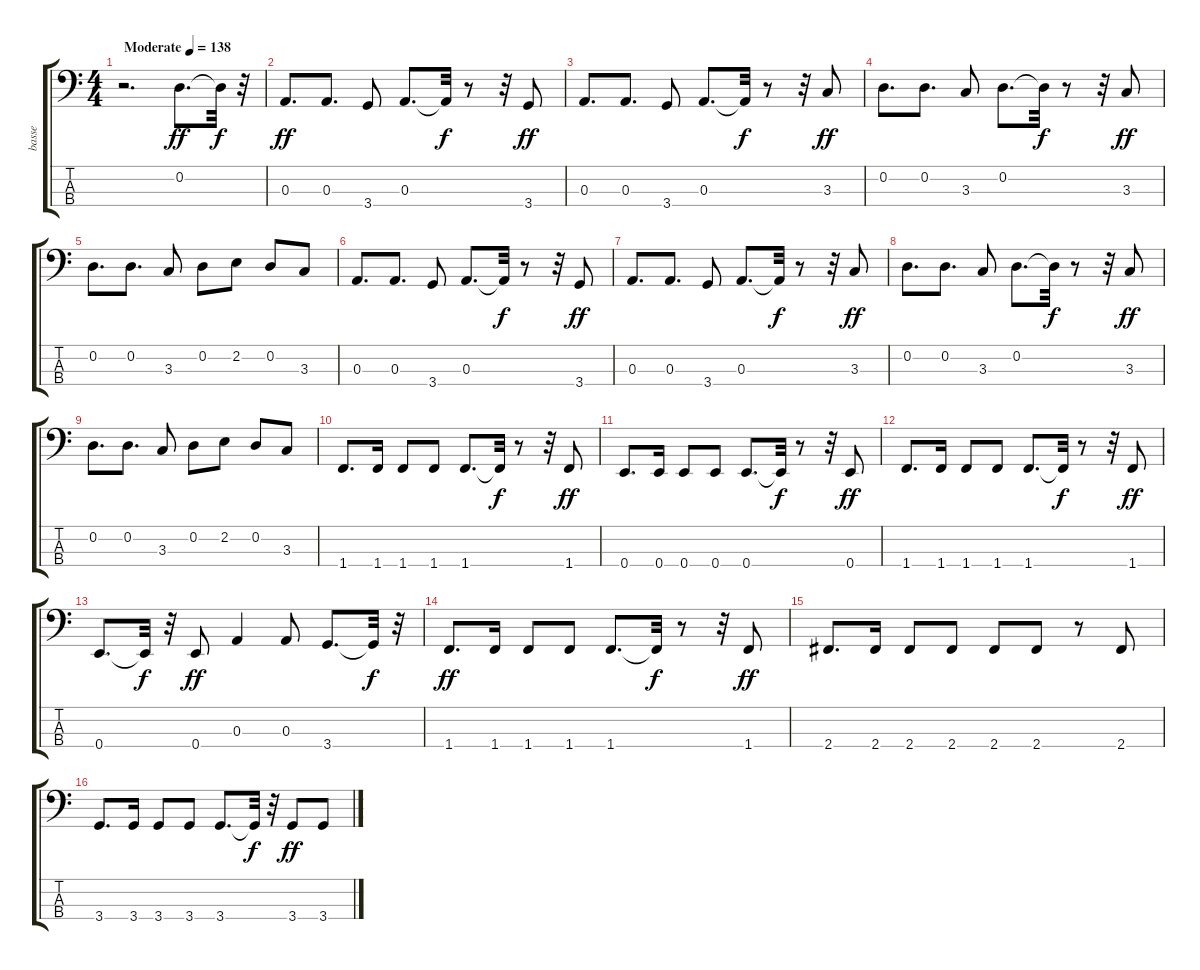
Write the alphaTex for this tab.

\track ("basse" "basse") {instrument electricbassfinger}
\staff {score tabs}
\tuning (G2 D2 A1 E1) {hide}
\ts (4 4)
\tempo (138 "Moderate")
\clef f4
\ks c
r.2{d dy ff instrument electricbassfinger} 0.2.8{d} 0.2{t}.32{dy f} r.32 |
0.3.8{d dy ff} 0.3.8{d} 3.4.8 0.3.8{d} 0.3{t}.32{dy f} r.8 r.32 3.4.8{dy ff} |
0.3.8{d} 0.3.8{d} 3.4.8 0.3.8{d} 0.3{t}.32{dy f} r.8 r.32 3.3.8{dy ff} |
0.2.8{d} 0.2.8{d} 3.3.8 0.2.8{d} 0.2{t}.32{dy f} r.8 r.32 3.3.8{dy ff} |
0.2.8{d} 0.2.8{d} 3.3.8 0.2.8 2.2.8 0.2.8 3.3.8 |
0.3.8{d} 0.3.8{d} 3.4.8 0.3.8{d} 0.3{t}.32{dy f} r.8 r.32 3.4.8{dy ff} |
0.3.8{d} 0.3.8{d} 3.4.8 0.3.8{d} 0.3{t}.32{dy f} r.8 r.32 3.3.8{dy ff} |
0.2.8{d} 0.2.8{d} 3.3.8 0.2.8{d} 0.2{t}.32{dy f} r.8 r.32 3.3.8{dy ff} |
0.2.8{d} 0.2.8{d} 3.3.8 0.2.8 2.2.8 0.2.8 3.3.8 |
1.4.8{d} 1.4.16 1.4.8 1.4.8 1.4.8{d} 1.4{t}.32{dy f} r.8 r.32 1.4.8{dy ff} |
0.4.8{d} 0.4.16 0.4.8 0.4.8 0.4.8{d} 0.4{t}.32{dy f} r.8 r.32 0.4.8{dy ff} |
1.4.8{d} 1.4.16 1.4.8 1.4.8 1.4.8{d} 1.4{t}.32{dy f} r.8 r.32 1.4.8{dy ff} |
0.4.8{d} 0.4{t}.32{dy f} r.32 0.4.8{dy ff} 0.3.4 0.3.8 3.4.8{d} 3.4{t}.32{dy f} r.32 |
1.4.8{d dy ff} 1.4.16 1.4.8 1.4.8 1.4.8{d} 1.4{t}.32{dy f} r.8 r.32 1.4.8{dy ff} |
2.4.8{d} 2.4.16 2.4.8 2.4.8 2.4.8 2.4.8 r.8 2.4.8 |
3.4.8{d} 3.4.16 3.4.8 3.4.8 3.4.8{d} 3.4{t}.32{dy f} r.32 3.4.8{dy ff} 3.4.8
